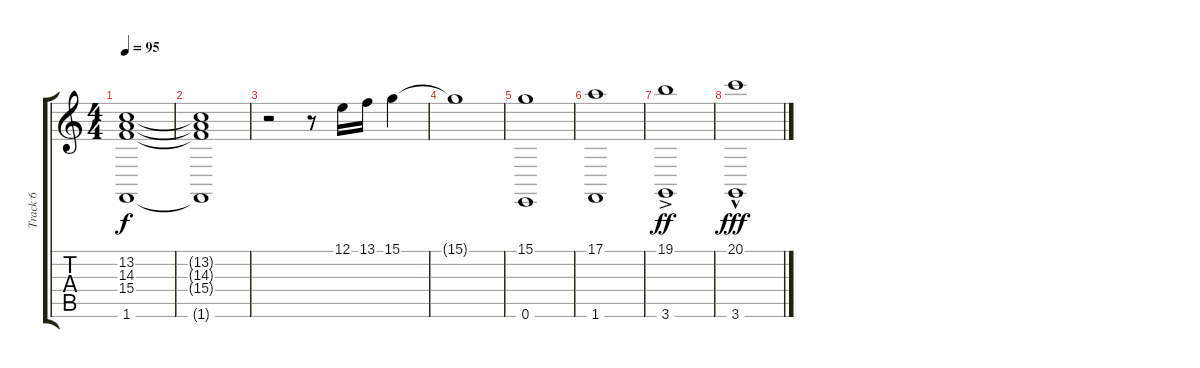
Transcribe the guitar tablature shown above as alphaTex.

\track ("Track 6" "Track 6") {instrument violin}
\staff {score tabs}
\tuning (E4 B3 G3 D3 A2 E2) {hide}
\ts (4 4)
\tempo 95
\clef g2
\ks c
(13.2 14.3 15.4 1.6).1{dy f} |
(13.2{t} 14.3{t} 15.4{t} 1.6{t}).1 |
r.2 r.8 12.1.16 13.1.16 15.1.4 |
15.1{t}.1 |
(15.1 0.6).1 |
(17.1 1.6).1 |
(19.1{ac} 3.6).1{dy ff} |
(20.1{hac} 3.6).1{dy fff}
